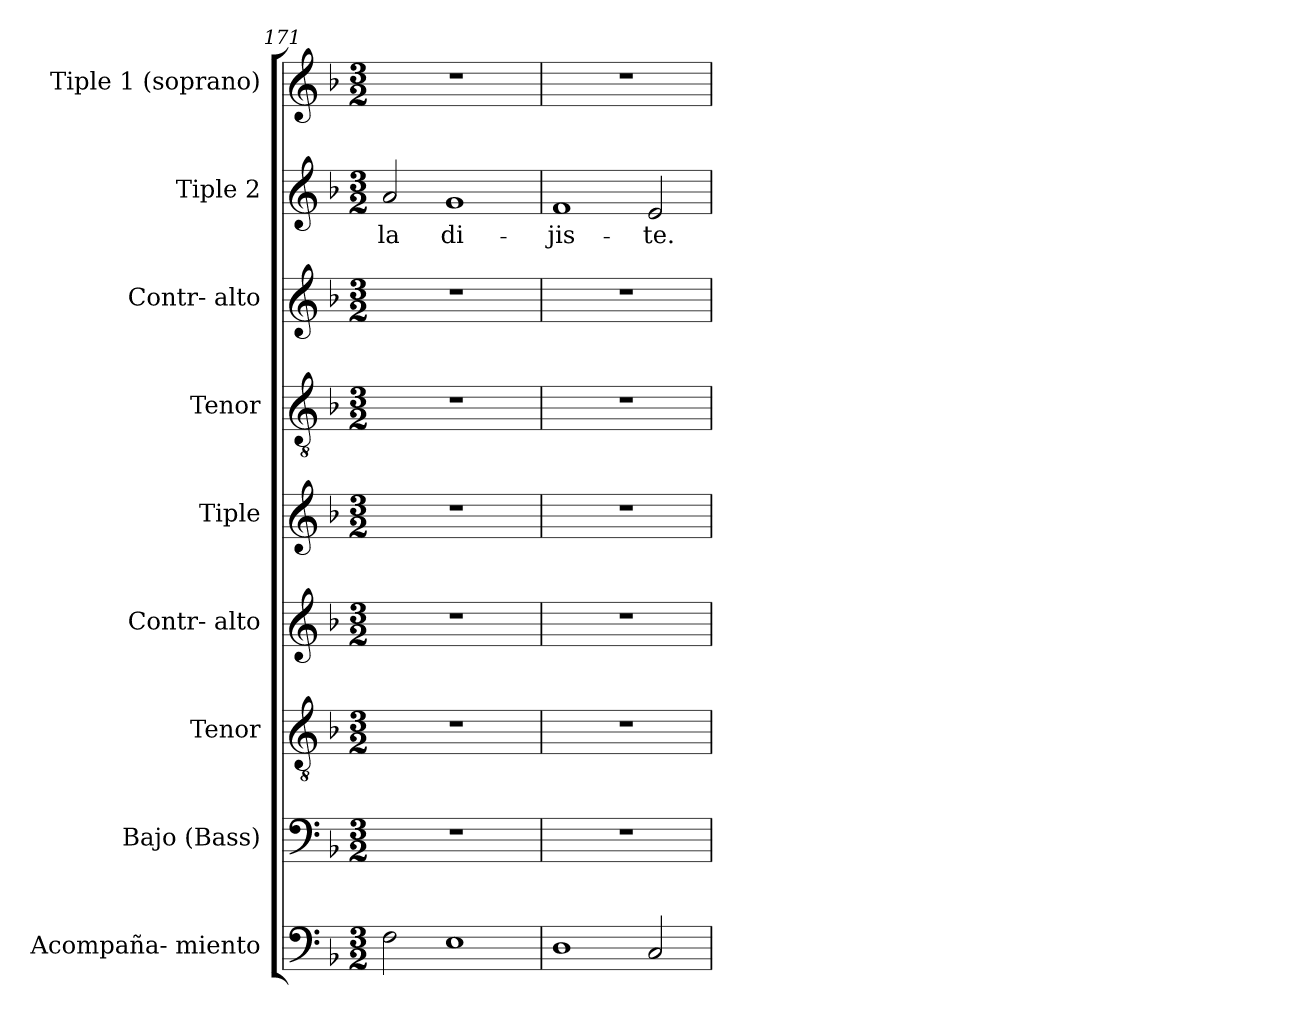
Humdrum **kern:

**kern	**kern	**kern	**kern	**kern	**kern	**kern	**kern	**text	**kern
*part9	*part8	*part7	*part6	*part5	*part4	*part3	*part2	*part2	*part1
*staff9	*staff8	*staff7	*staff6	*staff5	*staff4	*staff3	*staff2	*staff2	*staff1
*I"Acompaña- miento	*I"Bajo (Bass)	*I"Tenor	*I"Contr- alto	*I"Tiple	*I"Tenor	*I"Contr- alto	*I"Tiple 2	*	*I"Tiple 1 (soprano)
*	*I'B.	*I'T.	*I'A.	*	*I'T.	*I'A.	*	*	*I'S.
*clefF4	*clefF4	*clefGv2	*clefG2	*clefG2	*clefGv2	*clefG2	*clefG2	*	*clefG2
*	*	*ITrd7c12	*	*	*ITrd7c12	*	*	*	*
*k[b-]	*k[b-]	*k[b-]	*k[b-]	*k[b-]	*k[b-]	*k[b-]	*k[b-]	*	*k[b-]
*F:	*F:	*F:	*F:	*F:	*F:	*F:	*F:	*	*F:
*M3/2	*M3/2	*M3/2	*M3/2	*M3/2	*M3/2	*M3/2	*M3/2	*	*M3/2
=171	=171	=171	=171	=171	=171	=171	=171	=171	=171
!	!LO:N:vis=1	!LO:N:vis=1	!LO:N:vis=1	!LO:N:vis=1	!LO:N:vis=1	!LO:N:vis=1	!	!	!
!	!	!	!	!	!	!	!	!LO:LY:b:color=#000000	!LO:N:vis=1
2Fi\	1.r	1.r	1.r	1.r	1.r	1.r	2ai/	la	1.r
!	!	!	!	!	!	!	!	!LO:LY:b:color=#000000	!
1Ei	.	.	.	.	.	.	1gi	di-	.
=172	=172	=172	=172	=172	=172	=172	=172	=172	=172
!	!LO:N:vis=1	!LO:N:vis=1	!LO:N:vis=1	!LO:N:vis=1	!LO:N:vis=1	!LO:N:vis=1	!	!	!
!	!	!	!	!	!	!	!	!LO:LY:b:color=#000000	!LO:N:vis=1
1Di	1.r	1.r	1.r	1.r	1.r	1.r	1fi	-jis-	1.r
!	!	!	!	!	!	!	!	!LO:LY:b:color=#000000	!
2Ci/	.	.	.	.	.	.	2ei/	-te.	.
=	=	=	=	=	=	=	=	=	=
*-	*-	*-	*-	*-	*-	*-	*-	*-	*-
